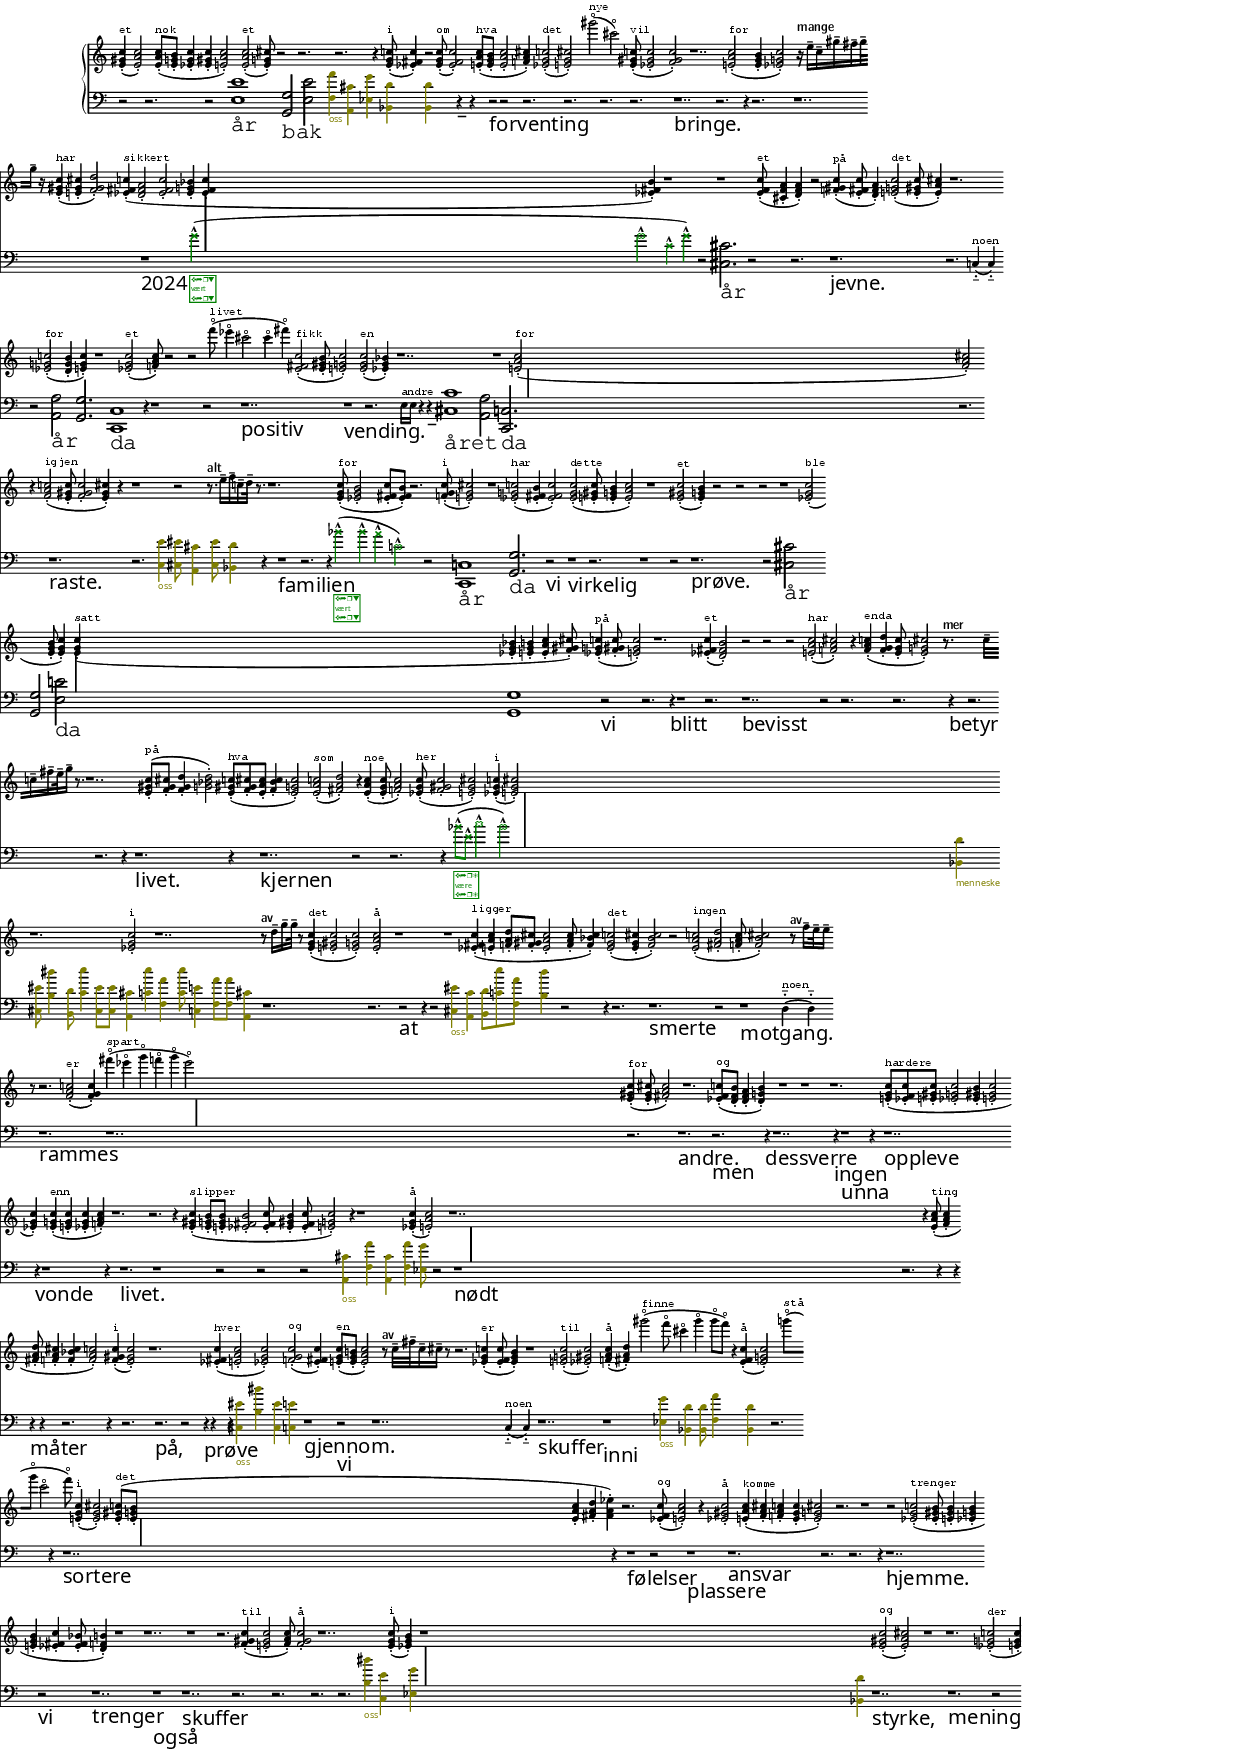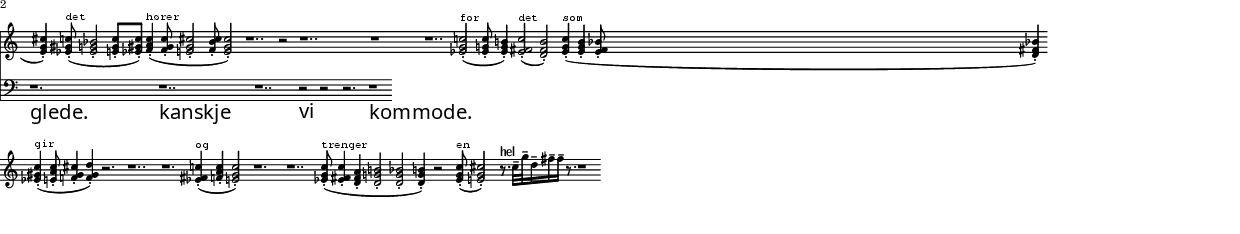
\version "2.24.4"

\version "2.24.4"
\version "2.24.4"

% http://lsr.di.unimi.it/LSR/Item?u=1&id=969
% contributed by Klaus Blum

#(define-markup-command (on-color layout props color arg) (color? markup?)
   (let* ((stencil (interpret-markup layout props arg))
          (X-ext (ly:stencil-extent stencil X))
          (Y-ext (ly:stencil-extent stencil Y)))

     (ly:stencil-add 
       (stencil-with-color
         (ly:round-filled-box X-ext Y-ext 0)
         color)
       stencil)))

%% end of snippet

%\include "~/Projektfiler/Stylesheets/variabler.scm"
%\include "./my-repl-defuns.scm"

upper = \fixed c {


\set Staff.midiInstrument = "Percussive Organ"
<>^\markup {\override #'(font-name .
               "freemono") "et" }  < e' gis' c'' >4(\staccato < e' a' c'' >2)\staccato 
\set Staff.midiInstrument = "Percussive Organ"
<>^\markup {\override #'(font-name .
               "freemono") "nok" }  < e' a' c'' >8(\staccato < e' g' b' >8\staccato < ees' g' c'' >4\staccato < ees' gis' c'' >4\staccato < e' a' c'' >2)\staccato 
\set Staff.midiInstrument = "Percussive Organ"
<>^\markup {\override #'(font-name .
               "freemono") "et" }  < e' a' c'' >2(\staccato < e' g' cis'' >8)\staccato  r2  r2.  r2.  r4 
\set Staff.midiInstrument = "Percussive Organ"
<>^\markup {\override #'(font-name .
               "freemono") "i" }  < e' g' c'' >8(\staccato < ees' fis' c'' >4)\staccato  \tuplet 5/1 { r2 } 
\set Staff.midiInstrument = "Percussive Organ"
<>^\markup {\override #'(font-name .
               "freemono") "om" }  < ees' g' c'' >8(\staccato < ees' fis' c'' >2)\staccato 
\set Staff.midiInstrument = "Percussive Organ"
<>^\markup {\override #'(font-name .
               "freemono") "hva" }  < e' a' c'' >8(\staccato < e' g' b' >8\staccato < e' a' c'' >2\staccato < f' a' cis'' >4)\staccato 
\set Staff.midiInstrument = "Percussive Organ"
<>^\markup {\override #'(font-name .
               "freemono") "det" }  < ees' g' c'' >2(\staccato < e' g' cis'' >2)\staccato <>^\markup {\override #'(font-name .
               "freemono") "nye" } 
\set Staff.midiInstrument = "Drawbar Organ"
 gis'''2(\flageolet cis'''2)\flageolet 
\set Staff.midiInstrument = "Percussive Organ"
<>^\markup {\override #'(font-name .
               "freemono") "vil" }  < e' gis' c'' >8(\staccato < ees' gis' c'' >2\staccato < f' gis' c'' >2)\staccato  r1.. 
\set Staff.midiInstrument = "Percussive Organ"
<>^\markup {\override #'(font-name .
               "freemono") "for" }  < e' a' c'' >2(\staccato < e' gis' b' >4\staccato < ees' g' c'' >2)\staccato 
\set Staff.midiInstrument = "Clav"
<>^\markup \fontsize #1 { 
	   	     \override #'(font-name .
               "Latin modern sans demi cond") mange }\magnifyMusic #11/10
 \tuplet 5/1 { r16 } { e''16\tenuto c''16\tenuto gis''16\tenuto fis''16\tenuto gis''32\tenuto gis''16\tenuto }
 \tuplet 5/1 { r16 } 
\set Staff.midiInstrument = "Percussive Organ"
<>^\markup {\override #'(font-name .
               "freemono") "har" }  < ees' gis' c'' >4(\staccato < e' gis' cis'' >4\staccato < f' gis' d'' >2)\staccato 
\set Staff.midiInstrument = "Percussive Organ"
<>^\markup {\override #'(font-name .
               "freemono") "sikkert" }  < ees' fis' c'' >4(\staccato < d' fis' a' >2\staccato < ees' fis' c'' >2\staccato < ees' g' bes' >4\staccato < ees' fis' c'' >4\staccato < ees' fis' b' >4)\staccato  r1  r1 
\set Staff.midiInstrument = "Percussive Organ"
<>^\markup {\override #'(font-name .
               "freemono") "et" }  < ees' fis' c'' >8(\staccato < cis' fis' a' >4\staccato < d' fis' a' >4)\staccato  r2 
\set Staff.midiInstrument = "Percussive Organ"
<>^\markup {\override #'(font-name .
               "freemono") "på" }  < f' gis' c'' >4(\staccato < ees' fis' c'' >8\staccato < d' fis' a' >4)\staccato 
\set Staff.midiInstrument = "Percussive Organ"
<>^\markup {\override #'(font-name .
               "freemono") "det" }  < e' g' c'' >2(\staccato < e' gis' c'' >8\staccato < e' a' cis'' >4)\staccato  r1. 
\set Staff.midiInstrument = "Percussive Organ"
<>^\markup {\override #'(font-name .
               "freemono") "for" }  < ees' g' c'' >2(\staccato < d' g' b' >4\staccato < e' g' c'' >4)\staccato  r1 
\set Staff.midiInstrument = "Percussive Organ"
<>^\markup {\override #'(font-name .
               "freemono") "et" }  < ees' g' c'' >2(\staccato < f' a' c'' >8)\staccato  r2  r2 <>^\markup {\override #'(font-name .
               "freemono") "livet" } 
\set Staff.midiInstrument = "Drawbar Organ"
 f'''8(\flageolet ees'''4\flageolet cis'''2\flageolet cis'''4\flageolet fis'''4)\flageolet 
\set Staff.midiInstrument = "Percussive Organ"
<>^\markup {\override #'(font-name .
               "freemono") "fikk" }  < ees' fis' c'' >2(\staccato < ees' gis' b' >8\staccato < e' g' c'' >2)\staccato 
\set Staff.midiInstrument = "Percussive Organ"
<>^\markup {\override #'(font-name .
               "freemono") "en" }  < e' g' c'' >2(\staccato < ees' g' bes' >4)\staccato  r1..  \tuplet 2/1 { r1 } 
\set Staff.midiInstrument = "Percussive Organ"
<>^\markup {\override #'(font-name .
               "freemono") "for" }  < e' a' c'' >2(\staccato < f' a' cis'' >2)\staccato  \tuplet 5/1 { r4 } 
\set Staff.midiInstrument = "Percussive Organ"
<>^\markup {\override #'(font-name .
               "freemono") "igjen" }  < f' a' c'' >2(\staccato < e' gis' c'' >8\staccato < f' gis' c'' >2\staccato < e' gis' cis'' >4)\staccato  r4  r1  r2 
\set Staff.midiInstrument = "Clav"
<>^\markup \fontsize #1 { 
	   	     \override #'(font-name .
               "Latin modern sans demi cond") alt }\magnifyMusic #11/10
 r8. { e''16\tenuto f''16\tenuto c''16\tenuto d''32\tenuto }
 r8.  r1. 
\set Staff.midiInstrument = "Percussive Organ"
<>^\markup {\override #'(font-name .
               "freemono") "for" }  < e' gis' c'' >8(\staccato < ees' gis' b' >2\staccato < ees' fis' c'' >8\staccato < ees' fis' b' >8)\staccato  r2. 
\set Staff.midiInstrument = "Percussive Organ"
<>^\markup {\override #'(font-name .
               "freemono") "i" }  < f' gis' c'' >8(\staccato < e' gis' cis'' >2)\staccato  \tuplet 2/1 { r1 } 
\set Staff.midiInstrument = "Percussive Organ"
<>^\markup {\override #'(font-name .
               "freemono") "har" }  < ees' g' c'' >2(\staccato < ees' fis' b' >4\staccato < ees' fis' c'' >2)\staccato 
\set Staff.midiInstrument = "Percussive Organ"
<>^\markup {\override #'(font-name .
               "freemono") "dette" }  < ees' g' c'' >2(\staccato < e' gis' c'' >8\staccato < e' g' b' >4\staccato < e' a' c'' >2)\staccato  r1 
\set Staff.midiInstrument = "Percussive Organ"
<>^\markup {\override #'(font-name .
               "freemono") "et" }  < e' gis' c'' >2(\staccato < e' g' b' >4)\staccato  r2  r2  r2  \tuplet 2/1 { r1 } 
\set Staff.midiInstrument = "Percussive Organ"
<>^\markup {\override #'(font-name .
               "freemono") "ble" }  < ees' g' c'' >2(\staccato < ees' g' b' >8\staccato < ees' g' c'' >4)\staccato 
\set Staff.midiInstrument = "Percussive Organ"
<>^\markup {\override #'(font-name .
               "freemono") "satt" }  < ees' g' c'' >4(\staccato < ees' g' bes' >4\staccato < e' g' b' >4\staccato < e' a' c'' >4\staccato < f' gis' cis'' >8)\staccato 
\set Staff.midiInstrument = "Percussive Organ"
<>^\markup {\override #'(font-name .
               "freemono") "på" }  < ees' g' c'' >4(\staccato < f' gis' c'' >8\staccato < e' gis' c'' >2)\staccato  r1. 
\set Staff.midiInstrument = "Percussive Organ"
<>^\markup {\override #'(font-name .
               "freemono") "et" }  < ees' fis' c'' >4(\staccato < d' fis' b' >2)\staccato  r2  r2  r2 
\set Staff.midiInstrument = "Percussive Organ"
<>^\markup {\override #'(font-name .
               "freemono") "har" }  < e' a' c'' >2(\staccato < f' a' cis'' >2)\staccato  \tuplet 5/1 { r4 } 
\set Staff.midiInstrument = "Percussive Organ"
<>^\markup {\override #'(font-name .
               "freemono") "enda" }  < f' a' c'' >4(\staccato < f' gis' d'' >4\staccato < e' gis' c'' >8\staccato < e' g' cis'' >2)\staccato 
\set Staff.midiInstrument = "Clav"
<>^\markup \fontsize #1 { 
	   	     \override #'(font-name .
               "Latin modern sans demi cond") mer }\magnifyMusic #11/10
 r8. { cis''32\tenuto c''16\tenuto fis''16\tenuto e''32\tenuto g''16\tenuto }
 r8.  r1.. 
\set Staff.midiInstrument = "Percussive Organ"
<>^\markup {\override #'(font-name .
               "freemono") "på" }  < e' gis' c'' >8(\staccato < f' gis' cis'' >8\staccato < f' gis' d'' >4\staccato < g' bes' d'' >2)\staccato 
\set Staff.midiInstrument = "Percussive Organ"
<>^\markup {\override #'(font-name .
               "freemono") "hva" }  < e' gis' c'' >8(\staccato < f' gis' cis'' >8\staccato < e' a' cis'' >8\staccato < f' bes' cis'' >4\staccato < e' g' cis'' >2)\staccato 
\set Staff.midiInstrument = "Percussive Organ"
<>^\markup {\override #'(font-name .
               "freemono") "som" }  < e' a' c'' >2(\staccato < fis' a' d'' >2)\staccato  \tuplet 5/1 { r4 } 
\set Staff.midiInstrument = "Percussive Organ"
<>^\markup {\override #'(font-name .
               "freemono") "noe" }  < e' a' c'' >4(\staccato < e' g' c'' >8\staccato < f' a' c'' >2)\staccato 
\set Staff.midiInstrument = "Percussive Organ"
<>^\markup {\override #'(font-name .
               "freemono") "her" }  < ees' g' c'' >8(\staccato < f' gis' c'' >2\staccato < e' gis' cis'' >2)\staccato 
\set Staff.midiInstrument = "Percussive Organ"
<>^\markup {\override #'(font-name .
               "freemono") "i" }  < ees' gis' c'' >4(\staccato < e' gis' cis'' >2)\staccato  r1. 
\set Staff.midiInstrument = "Percussive Organ"
<>^\markup {\override #'(font-name .
               "freemono") "i" }  < ees' g' c'' >2\staccato  r1.. 
\set Staff.midiInstrument = "Clav"
<>^\markup \fontsize #1 { 
	   	     \override #'(font-name .
               "Latin modern sans demi cond") av }\magnifyMusic #11/10
 r8 { d''16\tenuto g''16\tenuto g''32\tenuto }
 r8 
\set Staff.midiInstrument = "Percussive Organ"
<>^\markup {\override #'(font-name .
               "freemono") "det" }  < ees' g' c'' >4(\staccato < e' gis' c'' >2\staccato < e' g' c'' >2)\staccato 
\set Staff.midiInstrument = "Percussive Organ"
<>^\markup {\override #'(font-name .
               "freemono") "å" }  < e' a' c'' >2\staccato  r1  \tuplet 2/1 { r1 } 
\set Staff.midiInstrument = "Percussive Organ"
<>^\markup {\override #'(font-name .
               "freemono") "ligger" } 
  < ees' fis' c'' >4(\staccato < e' a' c'' >4\staccato < f' a' d'' >8\staccato < f' gis' cis'' >8\staccato < e' a' cis'' >2\staccato < f' a' cis'' >8\staccato < f' bes' cis'' >4)\staccato

\set Staff.midiInstrument = "Percussive Organ"
<>^\markup {\override #'(font-name .
               "freemono") "det" }  < e' gis' c'' >2(\staccato < e' gis' cis'' >4\staccato < f' bes' cis'' >2)\staccato  r2 
\set Staff.midiInstrument = "Percussive Organ"
<>^\markup {\override #'(font-name .
               "freemono") "ingen" }  < e' a' c'' >2(\staccato < fis' a' d'' >2\staccato < f' a' c'' >8\staccato < f' bes' cis'' >2)\staccato 
\set Staff.midiInstrument = "Clav"
<>^\markup \fontsize #1 { 
	   	     \override #'(font-name .
               "Latin modern sans demi cond") av }\magnifyMusic #11/10
 r8 { f''16\tenuto e''32\tenuto e''16\tenuto }
 r8  r2. 
\set Staff.midiInstrument = "Percussive Organ"
<>^\markup {\override #'(font-name .
               "freemono") "er" }  < f' a' c'' >2(\staccato < f' gis' c'' >4)\staccato <>^\markup {\override #'(font-name .
               "freemono") "spart" } 
\set Staff.midiInstrument = "Drawbar Organ"
 fis'''4(\flageolet ees'''4\flageolet g'''4\flageolet f'''4\flageolet g'''4\flageolet ees'''2)\flageolet 
\set Staff.midiInstrument = "Percussive Organ"
<>^\markup {\override #'(font-name .
               "freemono") "for" }  < e' gis' c'' >4(\staccato < e' gis' cis'' >8\staccato < fis' a' cis'' >2)\staccato  r1. 
\set Staff.midiInstrument = "Percussive Organ"
<>^\markup {\override #'(font-name .
               "freemono") "og" }  < ees' fis' c'' >8(\staccato < d' fis' b' >8\staccato < d' fis' a' >4\staccato < d' g' b' >4)\staccato  \tuplet 2/1 { r1 }  r1  r1. 
\set Staff.midiInstrument = "Percussive Organ"
<>^\markup {\override #'(font-name .
               "freemono") "hardere" } 
  < e' g' c'' >8(\staccato < ees' fis' c'' >8\staccato < e' gis' c'' >8\staccato < ees' g' c'' >2\staccato < ees' gis' b' >4\staccato < e' gis' c'' >2\staccato < ees' gis' c'' >4)\staccato

\set Staff.midiInstrument = "Percussive Organ"
<>^\markup {\override #'(font-name .
               "freemono") "enn" }  < ees' g' c'' >4(\staccato < e' g' c'' >4\staccato < ees' g' c'' >4\staccato < f' a' c'' >4)\staccato  r1.  r2.  \tuplet 9/1 { r4 } 
\set Staff.midiInstrument = "Percussive Organ"
<>^\markup {\override #'(font-name .
               "freemono") "slipper" } 
  < ees' gis' c'' >4(\staccato < ees' g' b' >8\staccato < e' g' b' >8\staccato < ees' fis' b' >2\staccato < ees' fis' c'' >8\staccato < ees' gis' b' >4\staccato < ees' fis' c'' >8\staccato < e' g' c'' >2)\staccato
 \tuplet 5/1 { r4 }  r1 
\set Staff.midiInstrument = "Percussive Organ"
<>^\markup {\override #'(font-name .
               "freemono") "å" }  < ees' g' c'' >4(\staccato < e' a' c'' >2)\staccato  r1..  \tuplet 5/1 { r4 } 
\set Staff.midiInstrument = "Percussive Organ"
<>^\markup {\override #'(font-name .
               "freemono") "ting" }  < e' a' c'' >8(\staccato < f' a' c'' >4\staccato < fis' a' d'' >8\staccato < f' a' cis'' >4\staccato < f' bes' cis'' >4\staccato < f' a' c'' >2)\staccato 
\set Staff.midiInstrument = "Percussive Organ"
<>^\markup {\override #'(font-name .
               "freemono") "i" }  < f' gis' c'' >4(\staccato < e' gis' c'' >2)\staccato  r1. 
\set Staff.midiInstrument = "Percussive Organ"
<>^\markup {\override #'(font-name .
               "freemono") "hver" }  < ees' fis' c'' >4(\staccato < e' a' c'' >2\staccato < ees' gis' c'' >2)\staccato 
\set Staff.midiInstrument = "Percussive Organ"
<>^\markup {\override #'(font-name .
               "freemono") "og" }  < f' gis' c'' >2(\staccato < ees' fis' c'' >4)\staccato 
\set Staff.midiInstrument = "Percussive Organ"
<>^\markup {\override #'(font-name .
               "freemono") "en" }  < e' gis' c'' >8(\staccato < e' gis' b' >8\staccato < e' a' c'' >2)\staccato 
\set Staff.midiInstrument = "Clav"
<>^\markup \fontsize #1 { 
	   	     \override #'(font-name .
               "Latin modern sans demi cond") av }\magnifyMusic #11/10
 r8 { c''32\tenuto fis''32\tenuto c''16\tenuto cis''16\tenuto }
 r8  r2. 
\set Staff.midiInstrument = "Percussive Organ"
<>^\markup {\override #'(font-name .
               "freemono") "er" }  < ees' gis' c'' >4(\staccato < ees' fis' c'' >8\staccato < ees' gis' b' >4)\staccato  r1 
\set Staff.midiInstrument = "Percussive Organ"
<>^\markup {\override #'(font-name .
               "freemono") "til" }  < e' g' c'' >2(\staccato < ees' gis' c'' >2)\staccato 
\set Staff.midiInstrument = "Percussive Organ"
<>^\markup {\override #'(font-name .
               "freemono") "å" }  < f' a' c'' >4(\staccato < fis' a' d'' >4)\staccato <>^\markup {\override #'(font-name .
               "freemono") "finne" } 
\set Staff.midiInstrument = "Drawbar Organ"
 gis'''2(\flageolet f'''8\flageolet cis'''4\flageolet gis'''4\flageolet gis'''8\flageolet f'''8)\flageolet  \tuplet 5/1 { r4 } 
\set Staff.midiInstrument = "Percussive Organ"
<>^\markup {\override #'(font-name .
               "freemono") "å" }  < ees' fis' c'' >4(\staccato < ees' g' c'' >2)\staccato <>^\markup {\override #'(font-name .
               "freemono") "stå" } 
\set Staff.midiInstrument = "Drawbar Organ"
 g'''8(\flageolet g'''8\flageolet cis'''2\flageolet f'''8)\flageolet 
\set Staff.midiInstrument = "Percussive Organ"
<>^\markup {\override #'(font-name .
               "freemono") "i" }  < e' g' c'' >4(\staccato < e' g' cis'' >2)\staccato 
\set Staff.midiInstrument = "Percussive Organ"
<>^\markup {\override #'(font-name .
               "freemono") "det" }  < e' gis' c'' >8(\staccato < e' g' b' >8\staccato < e' a' c'' >4\staccato < fis' a' d'' >4\staccato < fis' a' ees'' >4)\staccato  r2. 
\set Staff.midiInstrument = "Percussive Organ"
<>^\markup {\override #'(font-name .
               "freemono") "og" }  < ees' fis' c'' >8(\staccato < e' a' c'' >2)\staccato  \tuplet 5/1 { r4 } 
\set Staff.midiInstrument = "Percussive Organ"
<>^\markup {\override #'(font-name .
               "freemono") "å" }  < ees' gis' c'' >2\staccato 
\set Staff.midiInstrument = "Percussive Organ"
<>^\markup {\override #'(font-name .
               "freemono") "komme" }  < e' a' c'' >4(\staccato < fis' a' cis'' >4\staccato < f' a' c'' >4\staccato < e' gis' c'' >4\staccato < e' g' cis'' >2)\staccato  r2.  \tuplet 2/1 { r1 }  r2 
\set Staff.midiInstrument = "Percussive Organ"
<>^\markup {\override #'(font-name .
               "freemono") "trenger" } 
  < ees' g' c'' >2(\staccato < ees' gis' b' >8\staccato < e' gis' b' >4\staccato < ees' g' b' >4\staccato < e' g' b' >4\staccato < ees' fis' c'' >4\staccato < ees' fis' bes' >8\staccato < d' f' b' >4)\staccato
 r1  r1..  r1  r2. 
\set Staff.midiInstrument = "Percussive Organ"
<>^\markup {\override #'(font-name .
               "freemono") "til" }  < f' gis' c'' >4(\staccato < e' gis' c'' >2\staccato < f' a' c'' >8)\staccato 
\set Staff.midiInstrument = "Percussive Organ"
<>^\markup {\override #'(font-name .
               "freemono") "å" }  < f' gis' c'' >2\staccato  r1.. 
\set Staff.midiInstrument = "Percussive Organ"
<>^\markup {\override #'(font-name .
               "freemono") "i" }  < e' gis' c'' >8(\staccato < ees' gis' b' >4)\staccato  \tuplet 2/1 { r1 } 
\set Staff.midiInstrument = "Percussive Organ"
<>^\markup {\override #'(font-name .
               "freemono") "og" }  < e' gis' c'' >2(\staccato < e' a' cis'' >2)\staccato  \tuplet 2/1 { r1 }  r1. 
\set Staff.midiInstrument = "Percussive Organ"
<>^\markup {\override #'(font-name .
               "freemono") "der" }  < ees' g' c'' >2(\staccato < e' g' c'' >4\staccato < e' g' cis'' >4)\staccato 
\set Staff.midiInstrument = "Percussive Organ"
<>^\markup {\override #'(font-name .
               "freemono") "det" }  < ees' gis' c'' >8(\staccato < ees' g' bes' >2\staccato < e' g' c'' >8\staccato < ees' gis' c'' >8)\staccato 
\set Staff.midiInstrument = "Percussive Organ"
<>^\markup {\override #'(font-name .
               "freemono") "hører" }  < f' a' c'' >4(\staccato < f' gis' c'' >8\staccato < e' gis' cis'' >2\staccato < f' bes' cis'' >8\staccato < e' gis' cis'' >2)\staccato  r1..  r2  r1..  r1  r1.. 
\set Staff.midiInstrument = "Percussive Organ"
<>^\markup {\override #'(font-name .
               "freemono") "for" }  < ees' gis' c'' >2(\staccato < ees' g' c'' >8\staccato < ees' g' b' >4)\staccato 
\set Staff.midiInstrument = "Percussive Organ"
<>^\markup {\override #'(font-name .
               "freemono") "det" }  < ees' fis' c'' >2(\staccato < d' fis' b' >2)\staccato 
\set Staff.midiInstrument = "Percussive Organ"
<>^\markup {\override #'(font-name .
               "freemono") "som" }  < ees' g' c'' >4(\staccato < ees' g' b' >4\staccato < ees' fis' bes' >8\staccato < d' fis' bes' >4)\staccato 
\set Staff.midiInstrument = "Percussive Organ"
<>^\markup {\override #'(font-name .
               "freemono") "gir" }  < ees' gis' c'' >4(\staccato < e' a' c'' >8\staccato < f' gis' cis'' >4\staccato < f' gis' d'' >4)\staccato  r2.  r1..  r1. 
\set Staff.midiInstrument = "Percussive Organ"
<>^\markup {\override #'(font-name .
               "freemono") "og" }  < ees' fis' c'' >4(\staccato < f' a' c'' >4\staccato < e' gis' c'' >2)\staccato  r1.  r1.. 
\set Staff.midiInstrument = "Percussive Organ"
<>^\markup {\override #'(font-name .
               "freemono") "trenger" }  < ees' gis' c'' >8(\staccato < ees' fis' c'' >4\staccato < d' fis' a' >4\staccato < d' g' b' >2\staccato < d' g' bes' >2\staccato < d' g' b' >4)\staccato  r2 
\set Staff.midiInstrument = "Percussive Organ"
<>^\markup {\override #'(font-name .
               "freemono") "en" }  < ees' g' c'' >8(\staccato < e' g' cis'' >2)\staccato 
\set Staff.midiInstrument = "Clav"
<>^\markup \fontsize #1 { 
	   	     \override #'(font-name .
               "Latin modern sans demi cond") hel }\magnifyMusic #11/10
 r8. { cis''32\tenuto g''32\tenuto d''16\tenuto fis''16\tenuto fis''16\tenuto }
 r8.  \tuplet 2/1 { r1 } 
}

\version "2.24.4"
\version "2.24.4"

% http://lsr.di.unimi.it/LSR/Item?u=1&id=969
% contributed by Klaus Blum

#(define-markup-command (on-color layout props color arg) (color? markup?)
   (let* ((stencil (interpret-markup layout props arg))
          (X-ext (ly:stencil-extent stencil X))
          (Y-ext (ly:stencil-extent stencil Y)))

     (ly:stencil-add 
       (stencil-with-color
         (ly:round-filled-box X-ext Y-ext 0)
         color)
       stencil)))

%% end of snippet

%\include "~/Projektfiler/Stylesheets/variabler.scm"
%\include "./my-repl-defuns.scm"

lower = \fixed c {

 r2  r2.  r2 
\set Staff.midiInstrument = "Harpsichord"
<>_\markup \fontsize #3 {
	      \override #'(font-name .
               "Courier") år}\magnifyMusic #7/5
{ < e e' >1 }

\set Staff.midiInstrument = "Harpsichord"
<>_\markup \fontsize #3 {
	      \override #'(font-name .
               "Courier") bak}\magnifyMusic #7/5
{ < g, g >2 < e e' >2 }

\set Staff.midiInstrument = "Xylophone"
\override NoteHead.color = #darkyellow
	   \override Stem.color = #darkyellow
	   \override Beam.color = #darkyellow
<>_\markup \fontsize #-2 \with-color #darkyellow {\override #'(font-name .
               "Linux Biolinum Keyboard O") oss} \tuplet 2/3 { < f a' >4 } \tuplet 2/3 { < a, cis' >4 } \tuplet 2/3 { < ees g' >4 } \tuplet 2/3 { < bes, d' >4 } \tuplet 2/3 { < bes, d' >4 } \revert NoteHead.color
	   \revert Stem.color
	   \revert Beam.color
\set Staff.midiInstrument = "Bright Acoustic Piano"
<>-\markup \fontsize #5 {\override #'(font-name .
               "Andika") –}
 r4  r4 
\set Staff.midiInstrument = "Bright Acoustic Piano"
<>-\markup \fontsize #5 {\override #'(font-name .
               "Andika") forventing}
 \tuplet 5/1 { r2 }  r2  r2.  r2.  r2.  r2. 
\set Staff.midiInstrument = "Bright Acoustic Piano"
<>-\markup \fontsize #5 {\override #'(font-name .
               "Andika") bringe.}
 r1..  r2.  \tuplet 5/1 { r4 }  r2.  r1.. 
\set Staff.midiInstrument = "Bright Acoustic Piano"
<>-\markup \fontsize #5 {\override #'(font-name .
               "Andika") 2024}
 r1 
\set Staff.midiInstrument = "Tubular Bells"
<>-\markup \fontsize #-4 \with-color #darkgreen \box \column {
  \override #'(font-name .
               "D050000L")
   \line {vært}
  \override #'(font-name .
               "Comic Sans")
   \line {vært}
  \override #'(font-name .
               "D050000L")
   \line { vært }
}\override NoteHead.color = #darkgreen
\override Stem.color = #darkgreen
\override Beam.color = #darkgreen
\xNotesOn g'4\marcato( g'2\marcato c'4\marcato g'4\marcato) \xNotesOff\revert NoteHead.color
   \revert Stem.color
   \revert Beam.color r2 
\set Staff.midiInstrument = "Harpsichord"
<>_\markup \fontsize #3 {
	      \override #'(font-name .
               "Courier") år}\magnifyMusic #7/5
{ < cis cis' >2. }
 r2  r2. 
\set Staff.midiInstrument = "Bright Acoustic Piano"
<>-\markup \fontsize #5 {\override #'(font-name .
               "Andika") jevne.}
 r1.  r2. 
\set Staff.midiInstrument = "Rock Organ"
<>^\markup {\override #'(font-name .
               "freemono") "noen" }  c4(\portato c4)\portato  r2 
\set Staff.midiInstrument = "Harpsichord"
<>_\markup \fontsize #3 {
	      \override #'(font-name .
               "Courier") år}\magnifyMusic #7/5
{ < a, a >2 < g, g >2. }

\set Staff.midiInstrument = "Harpsichord"
<>_\markup \fontsize #3 {
	      \override #'(font-name .
               "Courier") da}\magnifyMusic #7/5
{ < c, c >1 }
 \tuplet 5/1 { r4 }  r1  r2 
\set Staff.midiInstrument = "Bright Acoustic Piano"
<>-\markup \fontsize #5 {\override #'(font-name .
               "Andika") positiv}
 r1.. 
\set Staff.midiInstrument = "Bright Acoustic Piano"
<>-\markup \fontsize #5 {\override #'(font-name .
               "Andika") vending.}
 \tuplet 2/1 { r1 }  r2. 
\set Staff.midiInstrument = "Rock Organ"
<>^\markup {\override #'(font-name .
               "freemono") "andre" }  \tuplet 5/1 { e16 } \tuplet 5/1 { e16 }  \tuplet 5/1 { r4 } 
\set Staff.midiInstrument = "Bright Acoustic Piano"
<>-\markup \fontsize #5 {\override #'(font-name .
               "Andika") –}
 r4 
\set Staff.midiInstrument = "Harpsichord"
<>_\markup \fontsize #3 {
	      \override #'(font-name .
               "Courier") året}\magnifyMusic #7/5
{ < cis cis' >1 < a, a >2 }

\set Staff.midiInstrument = "Harpsichord"
<>_\markup \fontsize #3 {
	      \override #'(font-name .
               "Courier") da}\magnifyMusic #7/5
{ < c, c >2. }
 r2. 
\set Staff.midiInstrument = "Bright Acoustic Piano"
<>-\markup \fontsize #5 {\override #'(font-name .
               "Andika") raste.}
 r1.  r2. 
\set Staff.midiInstrument = "Xylophone"
\override NoteHead.color = #darkyellow
	   \override Stem.color = #darkyellow
	   \override Beam.color = #darkyellow
<>_\markup \fontsize #-2 \with-color #darkyellow {\override #'(font-name .
               "Linux Biolinum Keyboard O") oss} < c e' >4 \tuplet 2/3 { < cis eis' >8 } \tuplet 2/3 { < a, cis' >4 } \tuplet 2/3 { < cis eis' >8 } < bes, d' >4 \revert NoteHead.color
	   \revert Stem.color
	   \revert Beam.color r4 
\set Staff.midiInstrument = "Bright Acoustic Piano"
<>-\markup \fontsize #5 {\override #'(font-name .
               "Andika") familien}
 \tuplet 2/1 { r1 }  r2.  \tuplet 5/1 { r4 } 
\set Staff.midiInstrument = "Tubular Bells"
<>-\markup \fontsize #-4 \with-color #darkgreen \box \column {
  \override #'(font-name .
               "D050000L")
   \line {vært}
  \override #'(font-name .
               "Comic Sans")
   \line {vært}
  \override #'(font-name .
               "D050000L")
   \line { vært }
}\override NoteHead.color = #darkgreen
\override Stem.color = #darkgreen
\override Beam.color = #darkgreen
\xNotesOn bes'4\marcato( bes'4\marcato a'4\marcato c'2\marcato) \xNotesOff\revert NoteHead.color
   \revert Stem.color
   \revert Beam.color r2 
\set Staff.midiInstrument = "Harpsichord"
<>_\markup \fontsize #3 {
	      \override #'(font-name .
               "Courier") år}\magnifyMusic #7/5
{ < c, c >1 }

\set Staff.midiInstrument = "Harpsichord"
<>_\markup \fontsize #3 {
	      \override #'(font-name .
               "Courier") da}\magnifyMusic #7/5
{ < g, g >2. }

\set Staff.midiInstrument = "Bright Acoustic Piano"
<>-\markup \fontsize #5 {\override #'(font-name .
               "Andika") vi}
 r2 
\set Staff.midiInstrument = "Bright Acoustic Piano"
<>-\markup \fontsize #5 {\override #'(font-name .
               "Andika") virkelig}
 \tuplet 2/1 { r1 }  r2.  r1  r2 
\set Staff.midiInstrument = "Bright Acoustic Piano"
<>-\markup \fontsize #5 {\override #'(font-name .
               "Andika") prøve.}
 r1.  r2 
\set Staff.midiInstrument = "Harpsichord"
<>_\markup \fontsize #3 {
	      \override #'(font-name .
               "Courier") år}\magnifyMusic #7/5
{ < cis cis' >2 < g, g >2 }

\set Staff.midiInstrument = "Harpsichord"
<>_\markup \fontsize #3 {
	      \override #'(font-name .
               "Courier") da}\magnifyMusic #7/5
{ < e e' >2 < g, g >1 }

\set Staff.midiInstrument = "Bright Acoustic Piano"
<>-\markup \fontsize #5 {\override #'(font-name .
               "Andika") vi}
 r2  r2. 
\set Staff.midiInstrument = "Bright Acoustic Piano"
<>-\markup \fontsize #5 {\override #'(font-name .
               "Andika") blitt}
 \tuplet 5/1 { r4 }  r1  r2. 
\set Staff.midiInstrument = "Bright Acoustic Piano"
<>-\markup \fontsize #5 {\override #'(font-name .
               "Andika") bevisst}
 r1..  r2  r2.  r2. 
\set Staff.midiInstrument = "Bright Acoustic Piano"
<>-\markup \fontsize #5 {\override #'(font-name .
               "Andika") betyr}
 \tuplet 5/1 { r4 }  r2.  r2.  r4 
\set Staff.midiInstrument = "Bright Acoustic Piano"
<>-\markup \fontsize #5 {\override #'(font-name .
               "Andika") livet.}
 r1.  r4 
\set Staff.midiInstrument = "Bright Acoustic Piano"
<>-\markup \fontsize #5 {\override #'(font-name .
               "Andika") kjernen}
 r1..  r2  r2.  r4 
\set Staff.midiInstrument = "Tubular Bells"
<>-\markup \fontsize #-4 \with-color #darkgreen \box \column {
  \override #'(font-name .
               "D050000L")
   \line {være}
  \override #'(font-name .
               "Comic Sans")
   \line {være}
  \override #'(font-name .
               "D050000L")
   \line { være }
}\override NoteHead.color = #darkgreen
\override Stem.color = #darkgreen
\override Beam.color = #darkgreen
\xNotesOn bes'8\marcato( e'8\marcato c''2\marcato bes'2\marcato) \xNotesOff\revert NoteHead.color
   \revert Stem.color
   \revert Beam.color
\set Staff.midiInstrument = "Xylophone"
\override NoteHead.color = #darkyellow
	   \override Stem.color = #darkyellow
	   \override Beam.color = #darkyellow
<>_\markup \fontsize #-2 \with-color #darkyellow {\override #'(font-name .
               "Linux Biolinum Keyboard O") menneske}
  < bes, d' >4 \tuplet 2/3 { < cis eis' >8 } \tuplet 2/3 { < b dis'' >4 } \tuplet 2/3 { < bes, d' >8 } < c' e'' >4 \tuplet 2/3 { < cis eis' >8 } \tuplet 2/3 { < cis eis' >8 } \tuplet 2/3 { < a, cis' >4 } < c' e'' >4 \tuplet 2/3 { < f a' >4 } \tuplet 2/3 { < c' e'' >8 } \tuplet 2/3 { < c e' >4 } \tuplet 2/3 { < f a' >8 } \tuplet 2/3 { < f a' >8 } \tuplet 2/3 { < a, cis' >4 }
\revert NoteHead.color
	   \revert Stem.color
	   \revert Beam.color r1.  r2. 
\set Staff.midiInstrument = "Bright Acoustic Piano"
<>-\markup \fontsize #5 {\override #'(font-name .
               "Andika") at}
 r2  \tuplet 5/1 { r4 }  r2 
\set Staff.midiInstrument = "Xylophone"
\override NoteHead.color = #darkyellow
	   \override Stem.color = #darkyellow
	   \override Beam.color = #darkyellow
<>_\markup \fontsize #-2 \with-color #darkyellow {\override #'(font-name .
               "Linux Biolinum Keyboard O") oss} < cis eis' >4 < a, cis' >4 \tuplet 2/3 { < bes, d' >8 } \tuplet 2/3 { < c' e'' >8 } \tuplet 2/3 { < f a' >8 } \tuplet 2/3 { < b dis'' >4 } \revert NoteHead.color
	   \revert Stem.color
	   \revert Beam.color r2  \tuplet 5/1 { r4 }  r2. 
\set Staff.midiInstrument = "Bright Acoustic Piano"
<>-\markup \fontsize #5 {\override #'(font-name .
               "Andika") smerte}
 r1.  r2 
\set Staff.midiInstrument = "Bright Acoustic Piano"
<>-\markup \fontsize #5 {\override #'(font-name .
               "Andika") motgang.}
 \tuplet 2/1 { r1 } 
\set Staff.midiInstrument = "Rock Organ"
<>^\markup {\override #'(font-name .
               "freemono") "noen" }  d4(\portato d4)\portato 
\set Staff.midiInstrument = "Bright Acoustic Piano"
<>-\markup \fontsize #5 {\override #'(font-name .
               "Andika") rammes}
 r1.  r1..  r2. 
\set Staff.midiInstrument = "Bright Acoustic Piano"
<>-\markup \fontsize #5 {\override #'(font-name .
               "Andika") andre.}
 r1. 
\set Staff.midiInstrument = "Bright Acoustic Piano"
<>-\markup \fontsize #5 {\override #'(font-name .
               "Andika") men}
 r2. 
\set Staff.midiInstrument = "Bright Acoustic Piano"
<>-\markup \fontsize #5 {\override #'(font-name .
               "Andika") dessverre}
 \tuplet 9/1 { r4 }  r1.. 
\set Staff.midiInstrument = "Bright Acoustic Piano"
<>-\markup \fontsize #5 {\override #'(font-name .
               "Andika") ingen}
 \tuplet 5/1 { r4 } 
\set Staff.midiInstrument = "Bright Acoustic Piano"
<>-\markup \fontsize #5 {\override #'(font-name .
               "Andika") unna}
 r1  r4 
\set Staff.midiInstrument = "Bright Acoustic Piano"
<>-\markup \fontsize #5 {\override #'(font-name .
               "Andika") oppleve}
 r1.. 
\set Staff.midiInstrument = "Bright Acoustic Piano"
<>-\markup \fontsize #5 {\override #'(font-name .
               "Andika") vonde}
 \tuplet 5/1 { r4 }  r1  r4 
\set Staff.midiInstrument = "Bright Acoustic Piano"
<>-\markup \fontsize #5 {\override #'(font-name .
               "Andika") livet.}
 r1.  r1  r2  r2  r2 
\set Staff.midiInstrument = "Xylophone"
\override NoteHead.color = #darkyellow
	   \override Stem.color = #darkyellow
	   \override Beam.color = #darkyellow
<>_\markup \fontsize #-2 \with-color #darkyellow {\override #'(font-name .
               "Linux Biolinum Keyboard O") oss} \tuplet 2/3 { < a, cis' >4 } \tuplet 2/3 { < f a' >4 } \tuplet 2/3 { < a, cis' >4 } < f a' >4 \tuplet 2/3 { < ees g' >8 } \revert NoteHead.color
	   \revert Stem.color
	   \revert Beam.color r2 
\set Staff.midiInstrument = "Bright Acoustic Piano"
<>-\markup \fontsize #5 {\override #'(font-name .
               "Andika") nødt}
 r1  r2.  r4  \tuplet 5/1 { r4 } 
\set Staff.midiInstrument = "Bright Acoustic Piano"
<>-\markup \fontsize #5 {\override #'(font-name .
               "Andika") måter}
 \tuplet 5/1 { r4 }  r4  r2.  r4  r2. 
\set Staff.midiInstrument = "Bright Acoustic Piano"
<>-\markup \fontsize #5 {\override #'(font-name .
               "Andika") på,}
 r2.  r2 
\set Staff.midiInstrument = "Bright Acoustic Piano"
<>-\markup \fontsize #5 {\override #'(font-name .
               "Andika") prøve}
 \tuplet 5/1 { r4 }  r4  \tuplet 5/1 { r4 } 
\set Staff.midiInstrument = "Xylophone"
\override NoteHead.color = #darkyellow
	   \override Stem.color = #darkyellow
	   \override Beam.color = #darkyellow
<>_\markup \fontsize #-2 \with-color #darkyellow {\override #'(font-name .
               "Linux Biolinum Keyboard O") oss} \tuplet 2/3 { < cis eis' >4 } \tuplet 2/3 { < b dis'' >4 } < cis eis' >4 < c e' >4 \revert NoteHead.color
	   \revert Stem.color
	   \revert Beam.color
\set Staff.midiInstrument = "Bright Acoustic Piano"
<>-\markup \fontsize #5 {\override #'(font-name .
               "Andika") gjennom.}
 \tuplet 2/1 { r1 } 
\set Staff.midiInstrument = "Bright Acoustic Piano"
<>-\markup \fontsize #5 {\override #'(font-name .
               "Andika") vi}
 r2  r1.. 
\set Staff.midiInstrument = "Rock Organ"
<>^\markup {\override #'(font-name .
               "freemono") "noen" }  c4(\portato c4)\portato 
\set Staff.midiInstrument = "Bright Acoustic Piano"
<>-\markup \fontsize #5 {\override #'(font-name .
               "Andika") skuffer}
 r1.. 
\set Staff.midiInstrument = "Bright Acoustic Piano"
<>-\markup \fontsize #5 {\override #'(font-name .
               "Andika") inni}
 r1 
\set Staff.midiInstrument = "Xylophone"
\override NoteHead.color = #darkyellow
	   \override Stem.color = #darkyellow
	   \override Beam.color = #darkyellow
<>_\markup \fontsize #-2 \with-color #darkyellow {\override #'(font-name .
               "Linux Biolinum Keyboard O") oss} < ees g' >4 < bes, d' >4 \tuplet 2/3 { < bes, d' >8 } \tuplet 2/3 { < f a' >4 } \tuplet 2/3 { < bes, d' >4 } \revert NoteHead.color
	   \revert Stem.color
	   \revert Beam.color r2.  r4 
\set Staff.midiInstrument = "Bright Acoustic Piano"
<>-\markup \fontsize #5 {\override #'(font-name .
               "Andika") sortere}
 r1..  r4 
\set Staff.midiInstrument = "Bright Acoustic Piano"
<>-\markup \fontsize #5 {\override #'(font-name .
               "Andika") følelser}
 \tuplet 2/1 { r1 }  r2 
\set Staff.midiInstrument = "Bright Acoustic Piano"
<>-\markup \fontsize #5 {\override #'(font-name .
               "Andika") plassere}
 \tuplet 2/1 { r1 } 
\set Staff.midiInstrument = "Bright Acoustic Piano"
<>-\markup \fontsize #5 {\override #'(font-name .
               "Andika") ansvar}
 r1.  r2.  r2.  \tuplet 5/1 { r4 } 
\set Staff.midiInstrument = "Bright Acoustic Piano"
<>-\markup \fontsize #5 {\override #'(font-name .
               "Andika") hjemme.}
 r1.. 
\set Staff.midiInstrument = "Bright Acoustic Piano"
<>-\markup \fontsize #5 {\override #'(font-name .
               "Andika") vi}
 r2 
\set Staff.midiInstrument = "Bright Acoustic Piano"
<>-\markup \fontsize #5 {\override #'(font-name .
               "Andika") trenger}
 r1.. 
\set Staff.midiInstrument = "Bright Acoustic Piano"
<>-\markup \fontsize #5 {\override #'(font-name .
               "Andika") også}
 r1 
\set Staff.midiInstrument = "Bright Acoustic Piano"
<>-\markup \fontsize #5 {\override #'(font-name .
               "Andika") skuffer}
 r1..  r2.  r2.  r2.  r2. 
\set Staff.midiInstrument = "Xylophone"
\override NoteHead.color = #darkyellow
	   \override Stem.color = #darkyellow
	   \override Beam.color = #darkyellow
<>_\markup \fontsize #-2 \with-color #darkyellow {\override #'(font-name .
               "Linux Biolinum Keyboard O") oss} < b dis'' >4 \tuplet 2/3 { < c e' >4 } < ees g' >4 < bes, d' >4 \revert NoteHead.color
	   \revert Stem.color
	   \revert Beam.color
\set Staff.midiInstrument = "Bright Acoustic Piano"
<>-\markup \fontsize #5 {\override #'(font-name .
               "Andika") styrke,}
 r1.. 
\set Staff.midiInstrument = "Bright Acoustic Piano"
<>-\markup \fontsize #5 {\override #'(font-name .
               "Andika") mening}
 r1.  r2 
\set Staff.midiInstrument = "Bright Acoustic Piano"
<>-\markup \fontsize #5 {\override #'(font-name .
               "Andika") glede.}
 r1. 
\set Staff.midiInstrument = "Bright Acoustic Piano"
<>-\markup \fontsize #5 {\override #'(font-name .
               "Andika") kanskje}
 r1..  r1.. 
\set Staff.midiInstrument = "Bright Acoustic Piano"
<>-\markup \fontsize #5 {\override #'(font-name .
               "Andika") vi}
 r2  r2  r2. 
\set Staff.midiInstrument = "Bright Acoustic Piano"
<>-\markup \fontsize #5 {\override #'(font-name .
               "Andika") kommode.}
 \tuplet 2/1 { r1 } 
}


%#(set! paper-alist (cons '("my size" . (cons (* 50 cm) (* 200 cm))) paper-alist))
%#(set-default-paper-size "my size")
#(set-global-staff-size 10)


\paper { %systems-per-page = #1
  top-margin = 0\mm
  bottom-margin = 0\mm
  left-margin = 0\mm
  right-margin = 0\mm

}

%% ser finere ut uten tupletnumbers
global = { \override TupletNumber.text = "" \time 32/2 }
  \header {
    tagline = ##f
  }

\score {
   \new PianoStaff \with { instrumentName = "" }
   <<
     \new Staff = "upper" { \global \upper }
     \new Staff = "lower" { \clef bass \global \lower }
   >>
   \layout { 
       ragged-right = ##t
     \context {
       \Staff
       \omit TimeSignature
       \omit BarLine
     }
     \context { \Score     forbidBreakBetweenBarLines = ##f }
     \context { \Voice   \remove Forbid_line_break_engraver } }

}



